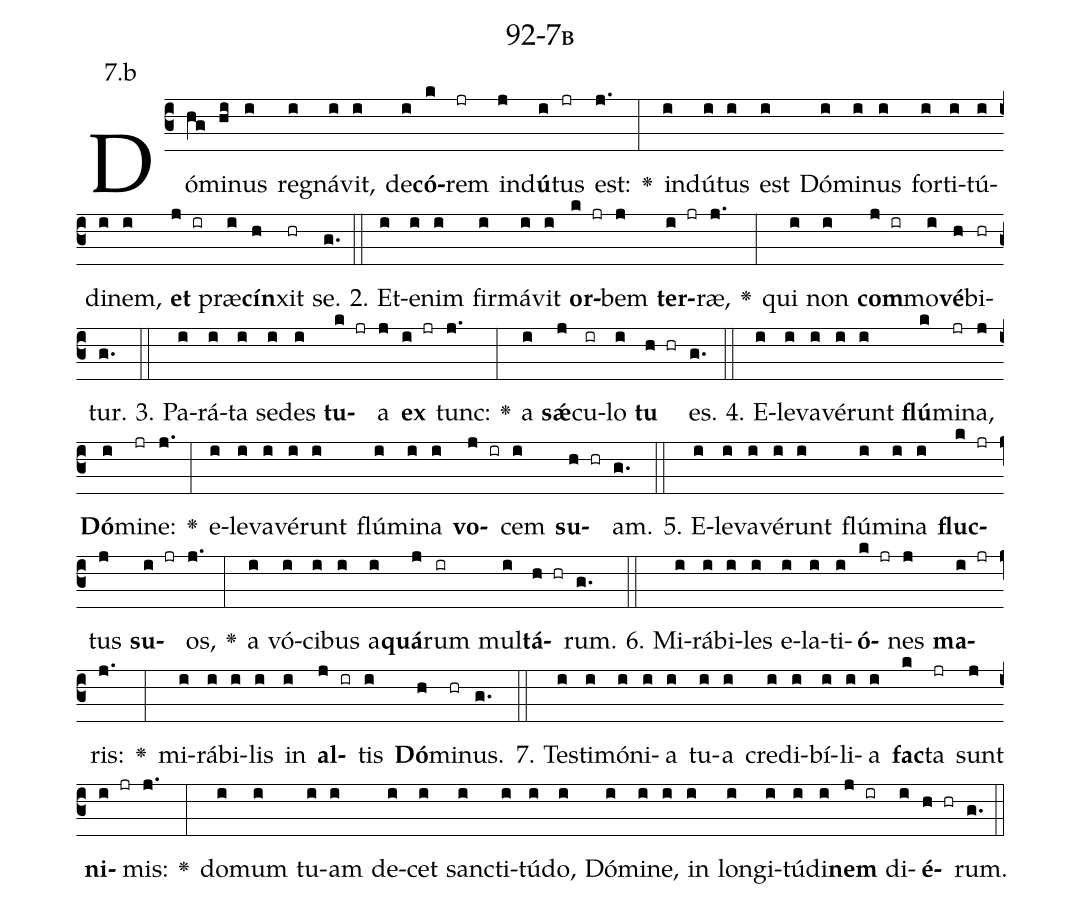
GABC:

name: 92-7b;
annotation: 7.b;
%%
(c3)Dó(hg)mi(hi)nus(i) re(i)gná(i)vit,(i) de(i)<b>có</b>(k)rem(jr) ind(j)<b>ú</b>(i)tus(jr) est:(j.) <v>\greheightstar</v>(:) ind(i)ú(i)tus(i) est(i) Dó(i)mi(i)nus(i) for(i)ti(i)tú(i)di(i)nem,(i) <b>et</b>(j ir) præ(i)<b>cín</b>(h)xit(hr) se.(g.) (::)
2. Et(i)e(i)nim(i) fir(i)má(i)vit(i) <b>or</b>(k jr)bem(j) <b>ter</b>(i jr)ræ,(j.) <v>\greheightstar</v>(:) qui(i) non(i) <b>com</b>(j ir)mo(i)<b>vé</b>(h)bi(hr)tur.(g.) (::)
3. Pa(i)rá(i)ta(i) se(i)des(i) <b>tu</b>(k jr)a(j) <b>ex</b>(i jr) tunc:(j.) <v>\greheightstar</v>(:) a(i) <b>sǽ</b>(j)cu(ir)lo(i) <b>tu</b>(h hr) es.(g.) (::)
4. E(i)le(i)va(i)vé(i)runt(i) <b>flú</b>(k)mi(jr)na,(j) <b>Dó</b>(i)mi(jr)ne:(j.) <v>\greheightstar</v>(:) e(i)le(i)va(i)vé(i)runt(i) flú(i)mi(i)na(i) <b>vo</b>(j ir)cem(i) <b>su</b>(h hr)am.(g.) (::)
5. E(i)le(i)va(i)vé(i)runt(i) flú(i)mi(i)na(i) <b>fluc</b>(k jr)tus(j) <b>su</b>(i jr)os,(j.) <v>\greheightstar</v>(:) a(i) vó(i)ci(i)bus(i) a(i)<b>quá</b>(j)rum(ir) mul(i)<b>tá</b>(h hr)rum.(g.) (::)
6. Mi(i)rá(i)bi(i)les(i) e(i)la(i)ti(i)<b>ó</b>(k jr)nes(j) <b>ma</b>(i jr)ris:(j.) <v>\greheightstar</v>(:) mi(i)rá(i)bi(i)lis(i) in(i) <b>al</b>(j ir)tis(i) <b>Dó</b>(h)mi(hr)nus.(g.) (::)
7. Tes(i)ti(i)mó(i)ni(i)a(i) tu(i)a(i) cre(i)di(i)bí(i)li(i)a(i) <b>fac</b>(k)ta(jr) sunt(j) <b>ni</b>(i jr)mis:(j.) <v>\greheightstar</v>(:) do(i)mum(i) tu(i)am(i) de(i)cet(i) sanc(i)ti(i)tú(i)do,(i) Dó(i)mi(i)ne,(i) in(i) lon(i)gi(i)tú(i)di(i)<b>nem</b>(j ir) di(i)<b>é</b>(h hr)rum.(g.) (::)
